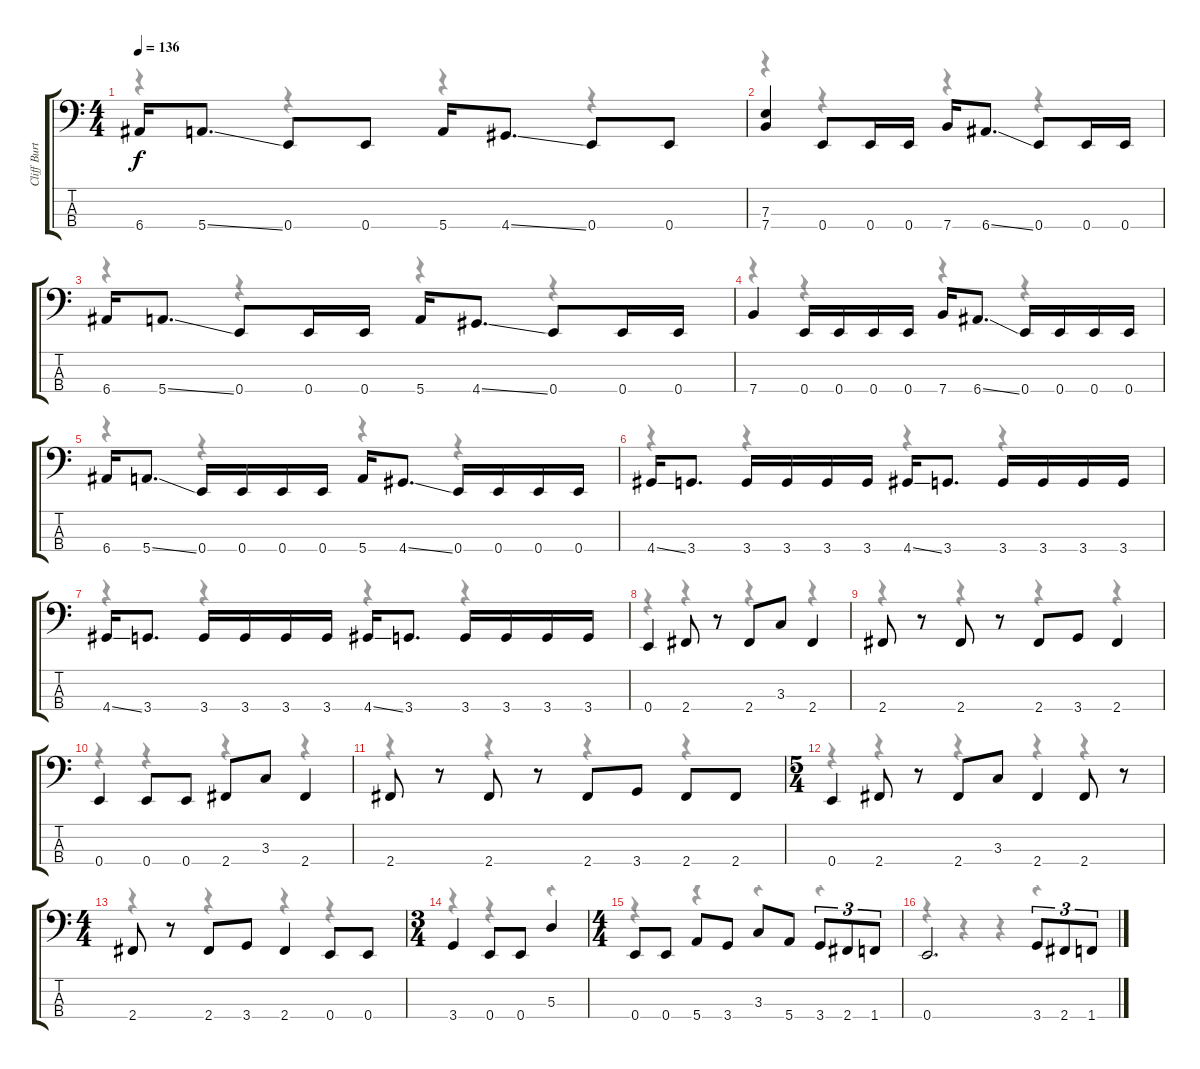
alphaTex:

\track ("Cliff Burton" "Cliff Burt") {instrument electricbassfinger}
\staff {score tabs}
\tuning (G2 D2 A1 E1) {hide}
\voice
\ts (4 4)
\tempo 136
\clef f4
\ks c
6.4.16{dy f} 5.4{ss}.8{d} 0.4.8 0.4.8 5.4.16 4.4{ss}.8{d} 0.4.8 0.4.8 |
(7.3 7.4).4 0.4.8 0.4.16 0.4.16 7.4.16 6.4{ss}.8{d} 0.4.8 0.4.16 0.4.16 |
6.4.16 5.4{ss}.8{d} 0.4.8 0.4.16 0.4.16 5.4.16 4.4{ss}.8{d} 0.4.8 0.4.16 0.4.16 |
7.4.4 0.4.16 0.4.16 0.4.16 0.4.16 7.4.16 6.4{ss}.8{d} 0.4.16 0.4.16 0.4.16 0.4.16 |
6.4.16 5.4{ss}.8{d} 0.4.16 0.4.16 0.4.16 0.4.16 5.4.16 4.4{ss}.8{d} 0.4.16 0.4.16 0.4.16 0.4.16 |
4.4{ss}.16 3.4.8{d} 3.4.16 3.4.16 3.4.16 3.4.16 4.4{ss}.16 3.4.8{d} 3.4.16 3.4.16 3.4.16 3.4.16 |
4.4{ss}.16 3.4.8{d} 3.4.16 3.4.16 3.4.16 3.4.16 4.4{ss}.16 3.4.8{d} 3.4.16 3.4.16 3.4.16 3.4.16 |
0.4.4 2.4.8 r.8 2.4.8 3.3.8 2.4.4 |
2.4.8 r.8 2.4.8 r.8 2.4.8 3.4.8 2.4.4 |
0.4.4 0.4.8 0.4.8 2.4.8 3.3.8 2.4.4 |
2.4.8 r.8 2.4.8 r.8 2.4.8 3.4.8 2.4.8 2.4.8 |
\ts (5 4)
0.4.4 2.4.8 r.8 2.4.8 3.3.8 2.4.4 2.4.8 r.8 |
\ts (4 4)
2.4.8 r.8 2.4.8 3.4.8 2.4.4 0.4.8 0.4.8 |
\ts (3 4)
3.4.4 0.4.8 0.4.8 5.3.4 |
\ts (4 4)
0.4.8 0.4.8 5.4.8 3.4.8 3.3.8 5.4.8 3.4.8{tu (3 2)} 2.4.8{tu (3 2)} 1.4.8{tu (3 2)} |
0.4.2{d} 3.4.8{tu (3 2)} 2.4.8{tu (3 2)} 1.4.8{tu (3 2)}
\voice
\clef f4
\ottava regular
\simile none
\ks c
r.4{dy f} r.4 r.4 r.4 |
r.4 r.4 r.4 r.4 |
r.4 r.4 r.4 r.4 |
r.4 r.4 r.4 r.4 |
r.4 r.4 r.4 r.4 |
r.4 r.4 r.4 r.4 |
r.4 r.4 r.4 r.4 |
r.4 r.4 r.4 r.4 |
r.4 r.4 r.4 r.4 |
r.4 r.4 r.4 r.4 |
r.4 r.4 r.4 r.4 |
r.4 r.4 r.4 r.4 r.4 |
r.4 r.4 r.4 r.4 |
r.4 r.4 r.4 |
r.4 r.4 r.4 r.4 |
r.4 r.4 r.4 r.4
